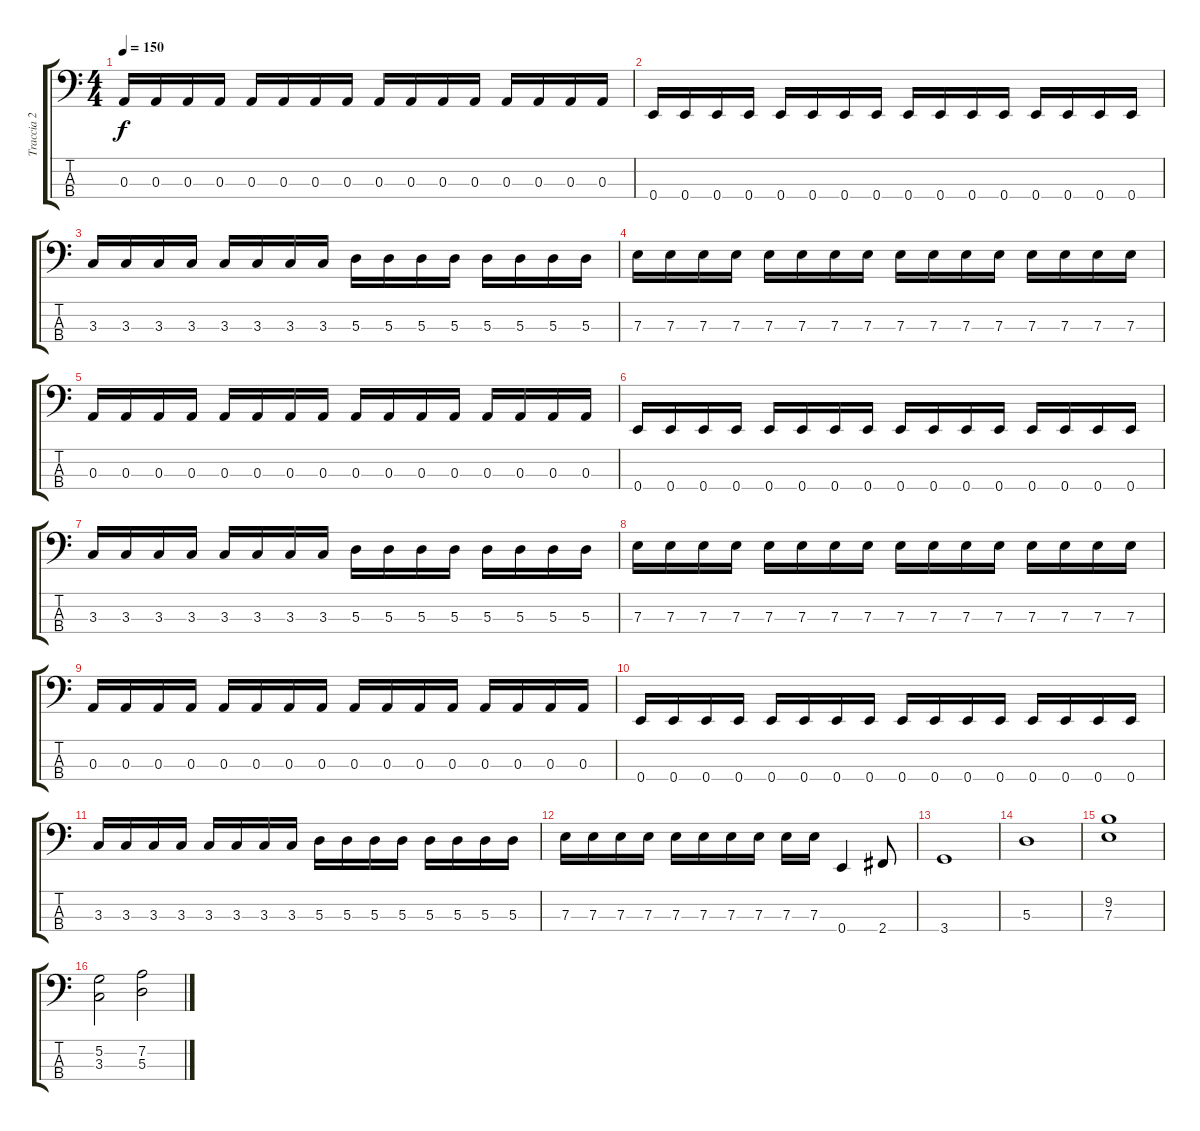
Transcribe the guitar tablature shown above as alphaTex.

\track ("Traccia 2" "Traccia 2") {instrument electricbasspick}
\staff {score tabs}
\tuning (G2 D2 A1 E1) {hide}
\ts (4 4)
\tempo 150
\clef f4
\ks c
0.3.16{dy f} 0.3.16 0.3.16 0.3.16 0.3.16 0.3.16 0.3.16 0.3.16 0.3.16 0.3.16 0.3.16 0.3.16 0.3.16 0.3.16 0.3.16 0.3.16 |
0.4.16 0.4.16 0.4.16 0.4.16 0.4.16 0.4.16 0.4.16 0.4.16 0.4.16 0.4.16 0.4.16 0.4.16 0.4.16 0.4.16 0.4.16 0.4.16 |
3.3.16 3.3.16 3.3.16 3.3.16 3.3.16 3.3.16 3.3.16 3.3.16 5.3.16 5.3.16 5.3.16 5.3.16 5.3.16 5.3.16 5.3.16 5.3.16 |
7.3.16 7.3.16 7.3.16 7.3.16 7.3.16 7.3.16 7.3.16 7.3.16 7.3.16 7.3.16 7.3.16 7.3.16 7.3.16 7.3.16 7.3.16 7.3.16 |
0.3.16 0.3.16 0.3.16 0.3.16 0.3.16 0.3.16 0.3.16 0.3.16 0.3.16 0.3.16 0.3.16 0.3.16 0.3.16 0.3.16 0.3.16 0.3.16 |
0.4.16 0.4.16 0.4.16 0.4.16 0.4.16 0.4.16 0.4.16 0.4.16 0.4.16 0.4.16 0.4.16 0.4.16 0.4.16 0.4.16 0.4.16 0.4.16 |
3.3.16 3.3.16 3.3.16 3.3.16 3.3.16 3.3.16 3.3.16 3.3.16 5.3.16 5.3.16 5.3.16 5.3.16 5.3.16 5.3.16 5.3.16 5.3.16 |
7.3.16 7.3.16 7.3.16 7.3.16 7.3.16 7.3.16 7.3.16 7.3.16 7.3.16 7.3.16 7.3.16 7.3.16 7.3.16 7.3.16 7.3.16 7.3.16 |
0.3.16 0.3.16 0.3.16 0.3.16 0.3.16 0.3.16 0.3.16 0.3.16 0.3.16 0.3.16 0.3.16 0.3.16 0.3.16 0.3.16 0.3.16 0.3.16 |
0.4.16 0.4.16 0.4.16 0.4.16 0.4.16 0.4.16 0.4.16 0.4.16 0.4.16 0.4.16 0.4.16 0.4.16 0.4.16 0.4.16 0.4.16 0.4.16 |
3.3.16 3.3.16 3.3.16 3.3.16 3.3.16 3.3.16 3.3.16 3.3.16 5.3.16 5.3.16 5.3.16 5.3.16 5.3.16 5.3.16 5.3.16 5.3.16 |
7.3.16 7.3.16 7.3.16 7.3.16 7.3.16 7.3.16 7.3.16 7.3.16 7.3.16 7.3.16 0.4.4 2.4.8 |
3.4.1 |
5.3.1 |
(9.2 7.3).1 |
(5.2 3.3).2 (7.2 5.3).2
